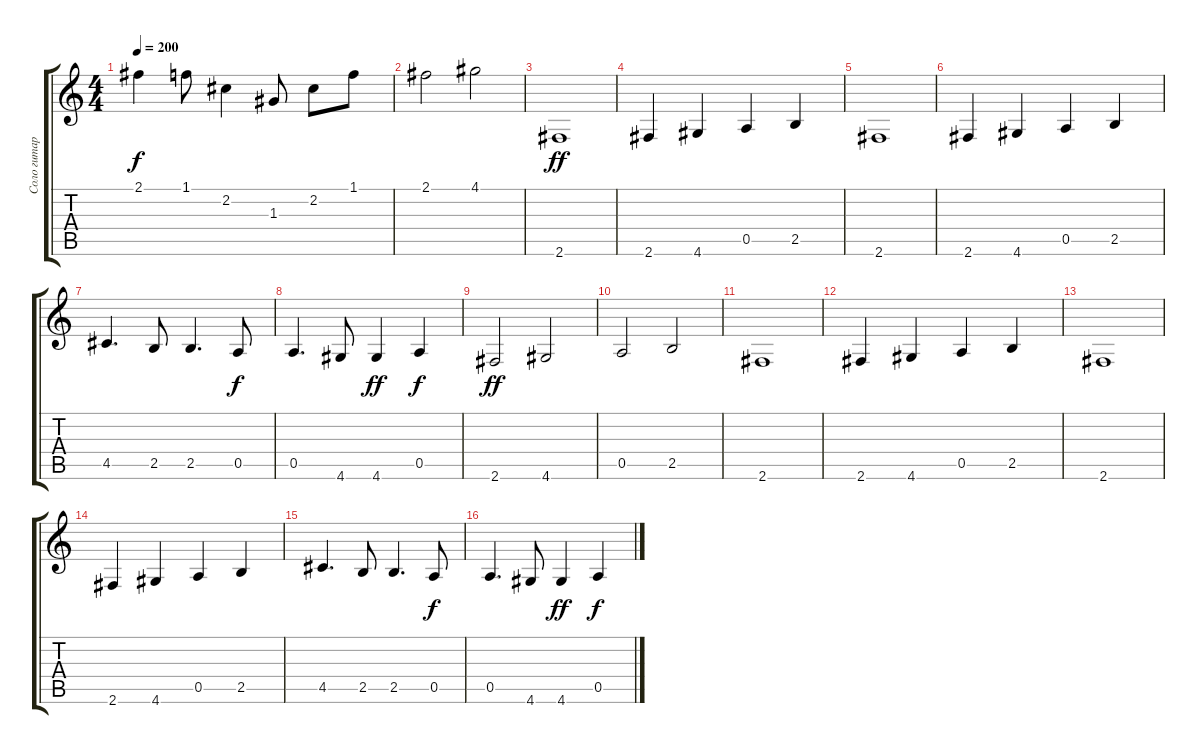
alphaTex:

\track ("Соло гитара" "Соло гитар") {instrument overdrivenguitar}
\staff {score tabs}
\tuning (E4 B3 G3 D3 A2 E2) {hide}
\ts (4 4)
\tempo 200
\clef g2
\ks c
2.1.4{dy f} 1.1.8 2.2.4 1.3.8 2.2.8 1.1.8 |
2.1.2 4.1.2 |
2.6.1{dy ff} |
2.6.4 4.6.4 0.5.4 2.5.4 |
2.6.1 |
2.6.4 4.6.4 0.5.4 2.5.4 |
4.5.4{d} 2.5.8 2.5.4{d} 0.5.8{dy f} |
0.5.4{d} 4.6.8 4.6.4{dy ff} 0.5.4{dy f} |
2.6.2{dy ff} 4.6.2 |
0.5.2 2.5.2 |
2.6.1 |
2.6.4 4.6.4 0.5.4 2.5.4 |
2.6.1 |
2.6.4 4.6.4 0.5.4 2.5.4 |
4.5.4{d} 2.5.8 2.5.4{d} 0.5.8{dy f} |
0.5.4{d} 4.6.8 4.6.4{dy ff} 0.5.4{dy f}
